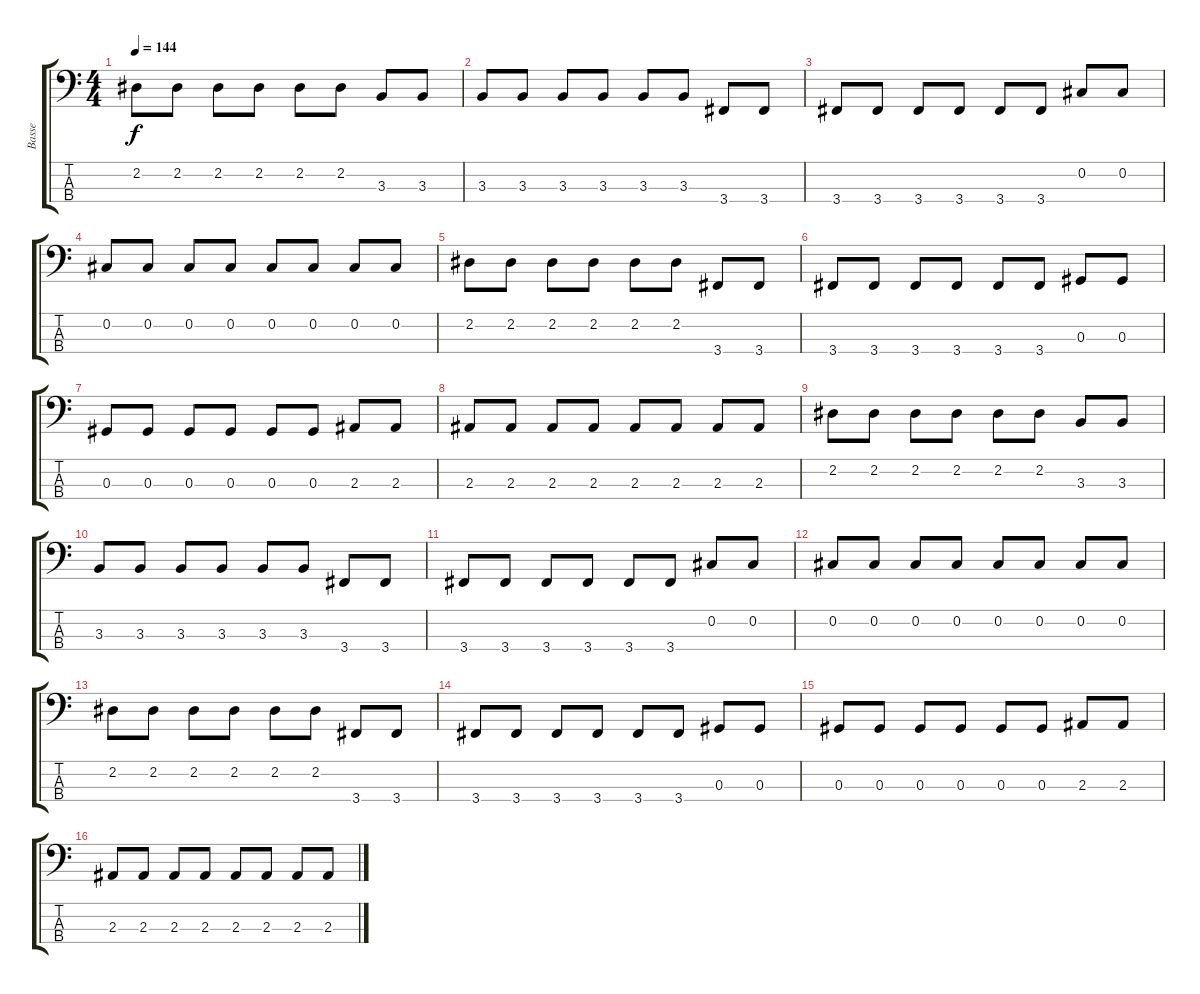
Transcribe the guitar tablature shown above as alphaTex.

\track ("Basse" "Basse") {instrument electricbassfinger}
\staff {score tabs}
\tuning (Gb2 Db2 Ab1 Eb1) {hide}
\ts (4 4)
\tempo 144
\clef f4
\ks c
2.2.8{dy f} 2.2.8 2.2.8 2.2.8 2.2.8 2.2.8 3.3.8 3.3.8 |
3.3.8 3.3.8 3.3.8 3.3.8 3.3.8 3.3.8 3.4.8 3.4.8 |
3.4.8 3.4.8 3.4.8 3.4.8 3.4.8 3.4.8 0.2.8 0.2.8 |
0.2.8 0.2.8 0.2.8 0.2.8 0.2.8 0.2.8 0.2.8 0.2.8 |
2.2.8 2.2.8 2.2.8 2.2.8 2.2.8 2.2.8 3.4.8 3.4.8 |
3.4.8 3.4.8 3.4.8 3.4.8 3.4.8 3.4.8 0.3.8 0.3.8 |
0.3.8 0.3.8 0.3.8 0.3.8 0.3.8 0.3.8 2.3.8 2.3.8 |
2.3.8 2.3.8 2.3.8 2.3.8 2.3.8 2.3.8 2.3.8 2.3.8 |
2.2.8 2.2.8 2.2.8 2.2.8 2.2.8 2.2.8 3.3.8 3.3.8 |
3.3.8 3.3.8 3.3.8 3.3.8 3.3.8 3.3.8 3.4.8 3.4.8 |
3.4.8 3.4.8 3.4.8 3.4.8 3.4.8 3.4.8 0.2.8 0.2.8 |
0.2.8 0.2.8 0.2.8 0.2.8 0.2.8 0.2.8 0.2.8 0.2.8 |
2.2.8 2.2.8 2.2.8 2.2.8 2.2.8 2.2.8 3.4.8 3.4.8 |
3.4.8 3.4.8 3.4.8 3.4.8 3.4.8 3.4.8 0.3.8 0.3.8 |
0.3.8 0.3.8 0.3.8 0.3.8 0.3.8 0.3.8 2.3.8 2.3.8 |
2.3.8 2.3.8 2.3.8 2.3.8 2.3.8 2.3.8 2.3.8 2.3.8
